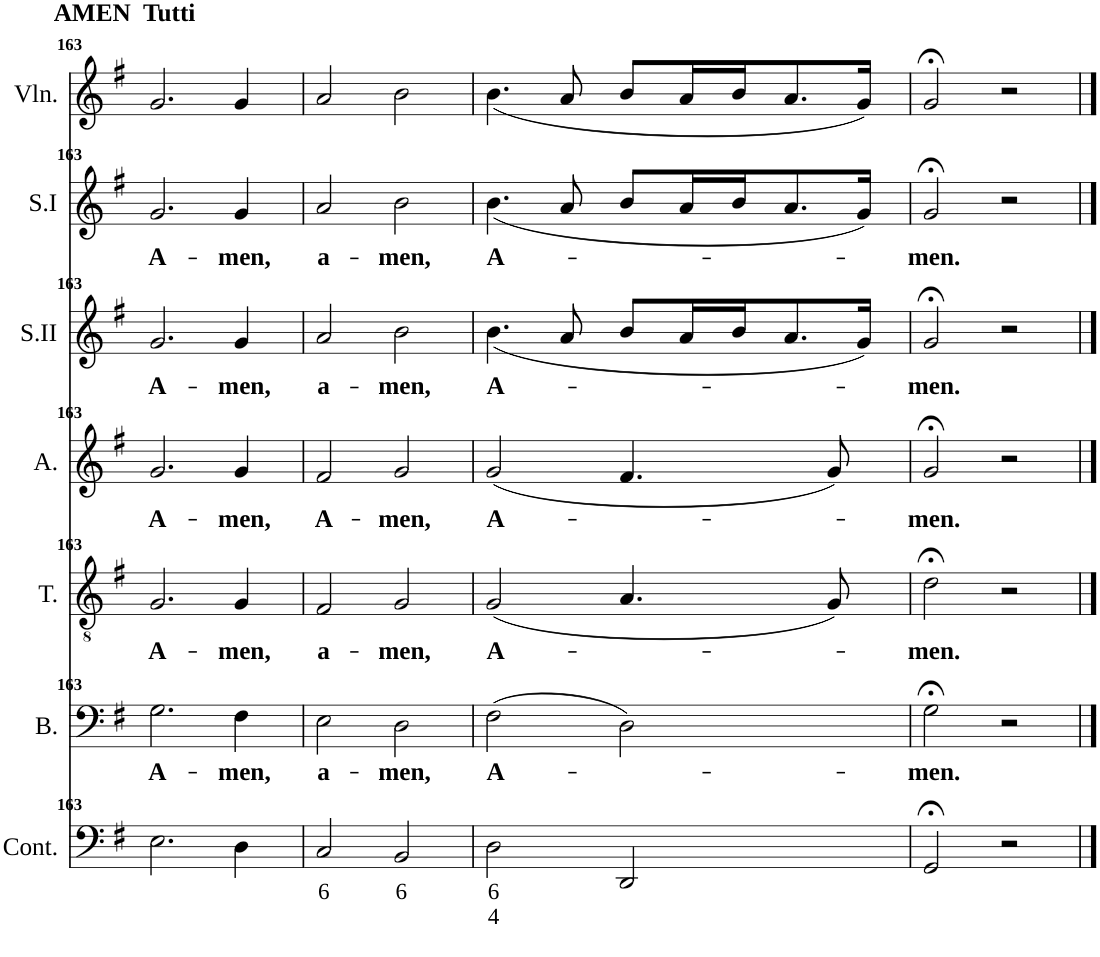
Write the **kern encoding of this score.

**kern	**text	**text	**kern	**text	**kern	**text	**kern	**text	**kern	**text	**kern	**text	**kern
*part7	*part7	*part7	*part6	*part6	*part5	*part5	*part4	*part4	*part3	*part3	*part2	*part2	*part1
*staff7	*staff7	*staff7	*staff6	*staff6	*staff5	*staff5	*staff4	*staff4	*staff3	*staff3	*staff2	*staff2	*staff1
*I"Continuo	*	*	*I"Bass	*	*I"Tenor	*	*I"Alto	*	*I"Soprano II	*	*I"Soprano I	*	*I"Violin
*I'Cont.	*	*	*I'B.	*	*I'T.	*	*I'A.	*	*I'S.II	*	*I'S.I	*	*I'Vln.
!!LO:PB:g=z
*clefF4	*	*	*clefF4	*	*clefGv2	*	*clefG2	*	*clefG2	*	*clefG2	*	*clefG2
*k[f#]	*	*	*k[f#]	*	*k[f#]	*	*k[f#]	*	*k[f#]	*	*k[f#]	*	*k[f#]
*M2/2	*	*	*M2/2	*	*M2/2	*	*M2/2	*	*M2/2	*	*M2/2	*	*M2/2
*met(c|)	*	*	*met(c|)	*	*met(c|)	*	*met(c|)	*	*met(c|)	*	*met(c|)	*	*met(c|)
=163	=163	=163	=163	=163	=163	=163	=163	=163	=163	=163	=163	=163	=163
!	!	!	!	!	!	!	!	!	!	!	!	!	!LO:TX:a:B:t=AMEN  Tutti
!	!	!	!	!LO:LY:b	!	!LO:LY:b	!	!LO:LY:b	!	!LO:LY:b	!	!LO:LY:b	!
2.E\	.	.	2.G\	A-	2.G/	A-	2.g/	A-	2.g/	A-	2.g/	A-	2.g/
!	!	!	!	!LO:LY:b	!	!LO:LY:b	!	!LO:LY:b	!	!LO:LY:b	!	!LO:LY:b	!
4D\	.	.	4F#\	-men,	4G/	-men,	4g/	-men,	4g/	-men,	4g/	-men,	4g/
=164	=164	=164	=164	=164	=164	=164	=164	=164	=164	=164	=164	=164	=164
!	!LO:LY:b	!	!	!LO:LY:b	!	!LO:LY:b	!	!LO:LY:b	!	!LO:LY:b	!	!LO:LY:b	!
2C/	6	.	2E\	a-	2F#/	a-	2f#/	A-	2a/	a-	2a/	a-	2a/
!	!LO:LY:b	!	!	!LO:LY:b	!	!LO:LY:b	!	!LO:LY:b	!	!LO:LY:b	!	!LO:LY:b	!
2BB/	6	.	2D\	-men,	2G/	-men,	2g/	-men,	2b\	-men,	2b\	-men,	2b\
=165	=165	=165	=165	=165	=165	=165	=165	=165	=165	=165	=165	=165	=165
!	!LO:LY:b	!LO:LY:b	!	!LO:LY:b	!	!LO:LY:b	!	!LO:LY:b	!	!LO:LY:b	!	!LO:LY:b	!
2D\	6	4	(2F#\	A-	(2G/	A-	(2g/	A-	(<4.b\	-A-	(<4.b\	-A-	(<4.b\
.	.	.	.	.	.	.	.	.	8a/	.	8a/	.	8a/
2DD/	.	.	2D\)	.	4.A/	.	4.f#/	.	8b/L	.	8b/L	.	8b/L
.	.	.	.	.	.	.	.	.	16a/L	.	16a/L	.	16a/L
.	.	.	.	.	.	.	.	.	16b/J	.	16b/J	.	16b/J
.	.	.	.	.	.	.	.	.	8.a/	.	8.a/	.	8.a/
.	.	.	.	.	8G/)	.	8g/)	.	.	.	.	.	.
.	.	.	.	.	.	.	.	.	16g/Jk)	.	16g/Jk)	.	16g/Jk)
=166	=166	=166	=166	=166	=166	=166	=166	=166	=166	=166	=166	=166	=166
!	!	!	!	!LO:LY:b	!	!LO:LY:b	!	!LO:LY:b	!	!LO:LY:b	!	!LO:LY:b	!
2GG;</	.	.	2G;<\	-men.	2d;<\	-men.	2g;</	-men.	2g;</	-men.	2g;</	-men.	2g;</
2r	.	.	2r	.	2r	.	2r	.	2r	.	2r	.	2r
==	==	==	==	==	==	==	==	==	==	==	==	==	==
*-	*-	*-	*-	*-	*-	*-	*-	*-	*-	*-	*-	*-	*-
